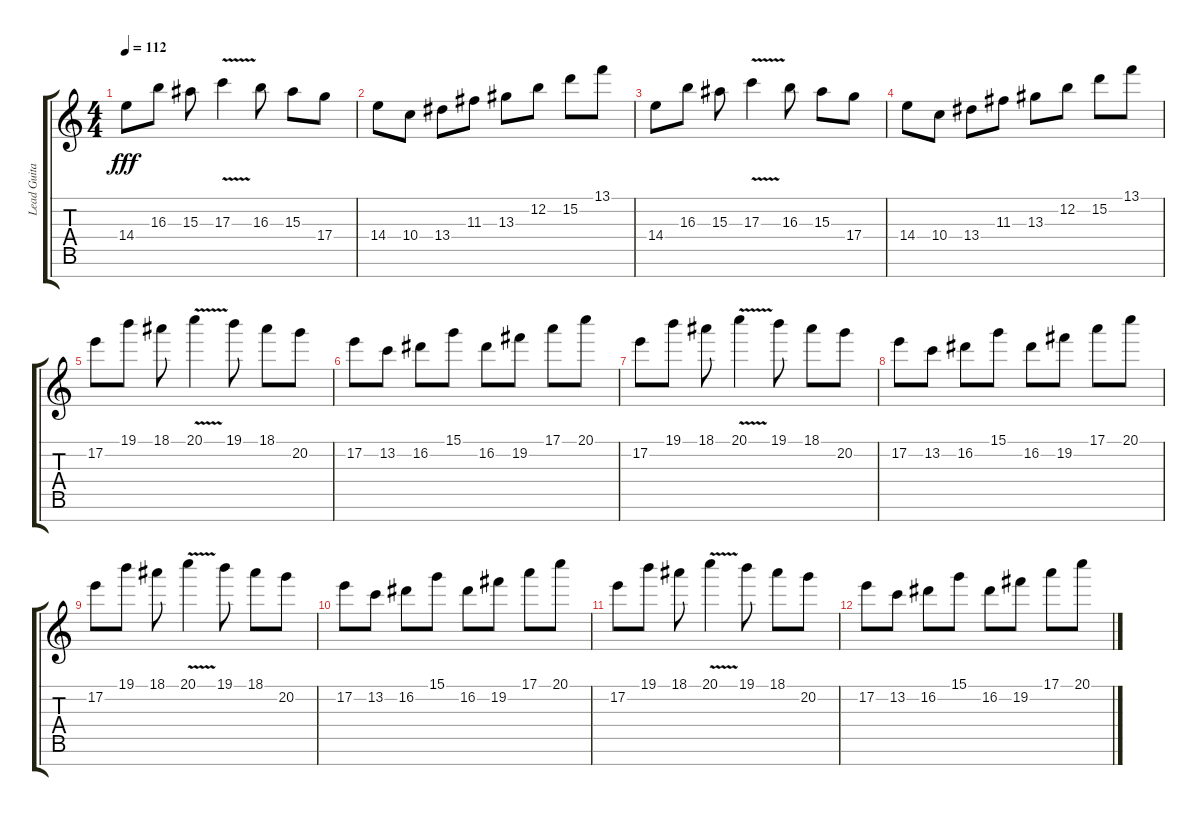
\track ("Lead Guitar" "Lead Guita") {instrument distortionguitar}
\staff {score tabs}
\tuning (E4 B3 G3 D3 A2 E2 B1) {hide}
\ts (4 4)
\tempo 112
\clef g2
\ks c
14.4.8{dy fff} 16.3.8 15.3.8 17.3{v}.4 16.3.8 15.3.8 17.4.8 |
14.4.8 10.4.8 13.4.8 11.3.8 13.3.8 12.2.8 15.2.8 13.1.8 |
14.4.8 16.3.8 15.3.8 17.3{v}.4 16.3.8 15.3.8 17.4.8 |
14.4.8 10.4.8 13.4.8 11.3.8 13.3.8 12.2.8 15.2.8 13.1.8 |
17.2.8 19.1.8 18.1.8 20.1{v}.4 19.1.8 18.1.8 20.2.8 |
17.2.8 13.2.8 16.2.8 15.1.8 16.2.8 19.2.8 17.1.8 20.1.8 |
17.2.8 19.1.8 18.1.8 20.1{v}.4 19.1.8 18.1.8 20.2.8 |
17.2.8 13.2.8 16.2.8 15.1.8 16.2.8 19.2.8 17.1.8 20.1.8 |
17.2.8 19.1.8 18.1.8 20.1{v}.4 19.1.8 18.1.8 20.2.8 |
17.2.8 13.2.8 16.2.8 15.1.8 16.2.8 19.2.8 17.1.8 20.1.8 |
17.2.8 19.1.8 18.1.8 20.1{v}.4 19.1.8 18.1.8 20.2.8 |
17.2.8 13.2.8 16.2.8 15.1.8 16.2.8 19.2.8 17.1.8 20.1.8
